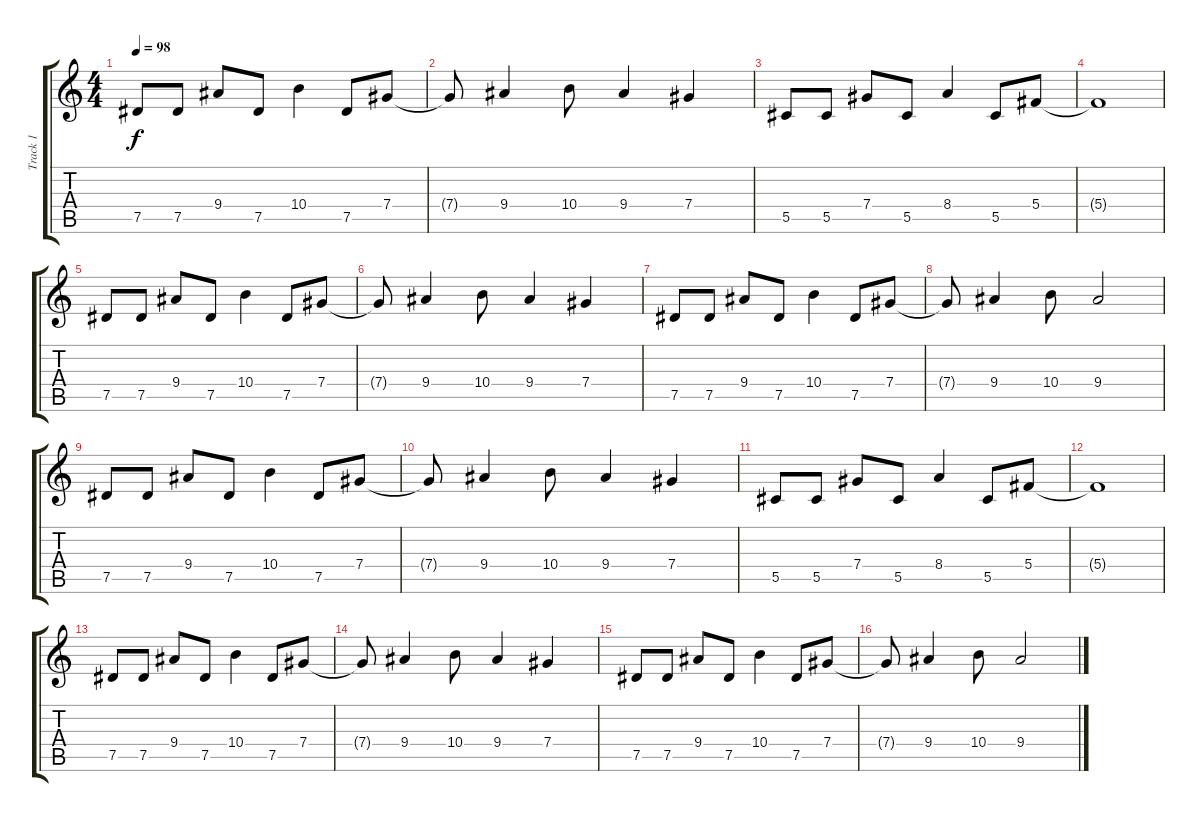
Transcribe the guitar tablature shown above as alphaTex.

\track ("Track 1" "Track 1") {instrument overdrivenguitar}
\staff {score tabs}
\tuning (Eb4 Bb3 Gb3 Db3 Ab2 Eb2) {hide}
\ts (4 4)
\tempo 98
\clef g2
\ks c
7.5.8{dy f} 7.5.8 9.4.8 7.5.8 10.4.4 7.5.8 7.4.8 |
7.4{t}.8 9.4.4 10.4.8 9.4.4 7.4.4 |
5.5.8 5.5.8 7.4.8 5.5.8 8.4.4 5.5.8 5.4.8 |
5.4{t}.1 |
7.5.8 7.5.8 9.4.8 7.5.8 10.4.4 7.5.8 7.4.8 |
7.4{t}.8 9.4.4 10.4.8 9.4.4 7.4.4 |
7.5.8 7.5.8 9.4.8 7.5.8 10.4.4 7.5.8 7.4.8 |
7.4{t}.8 9.4.4 10.4.8 9.4.2 |
7.5.8 7.5.8 9.4.8 7.5.8 10.4.4 7.5.8 7.4.8 |
7.4{t}.8 9.4.4 10.4.8 9.4.4 7.4.4 |
5.5.8 5.5.8 7.4.8 5.5.8 8.4.4 5.5.8 5.4.8 |
5.4{t}.1 |
7.5.8{volume 6} 7.5.8 9.4.8 7.5.8 10.4.4 7.5.8 7.4.8 |
7.4{t}.8 9.4.4 10.4.8 9.4.4 7.4.4 |
7.5.8 7.5.8 9.4.8 7.5.8 10.4.4 7.5.8 7.4.8 |
7.4{t}.8 9.4.4 10.4.8 9.4.2
